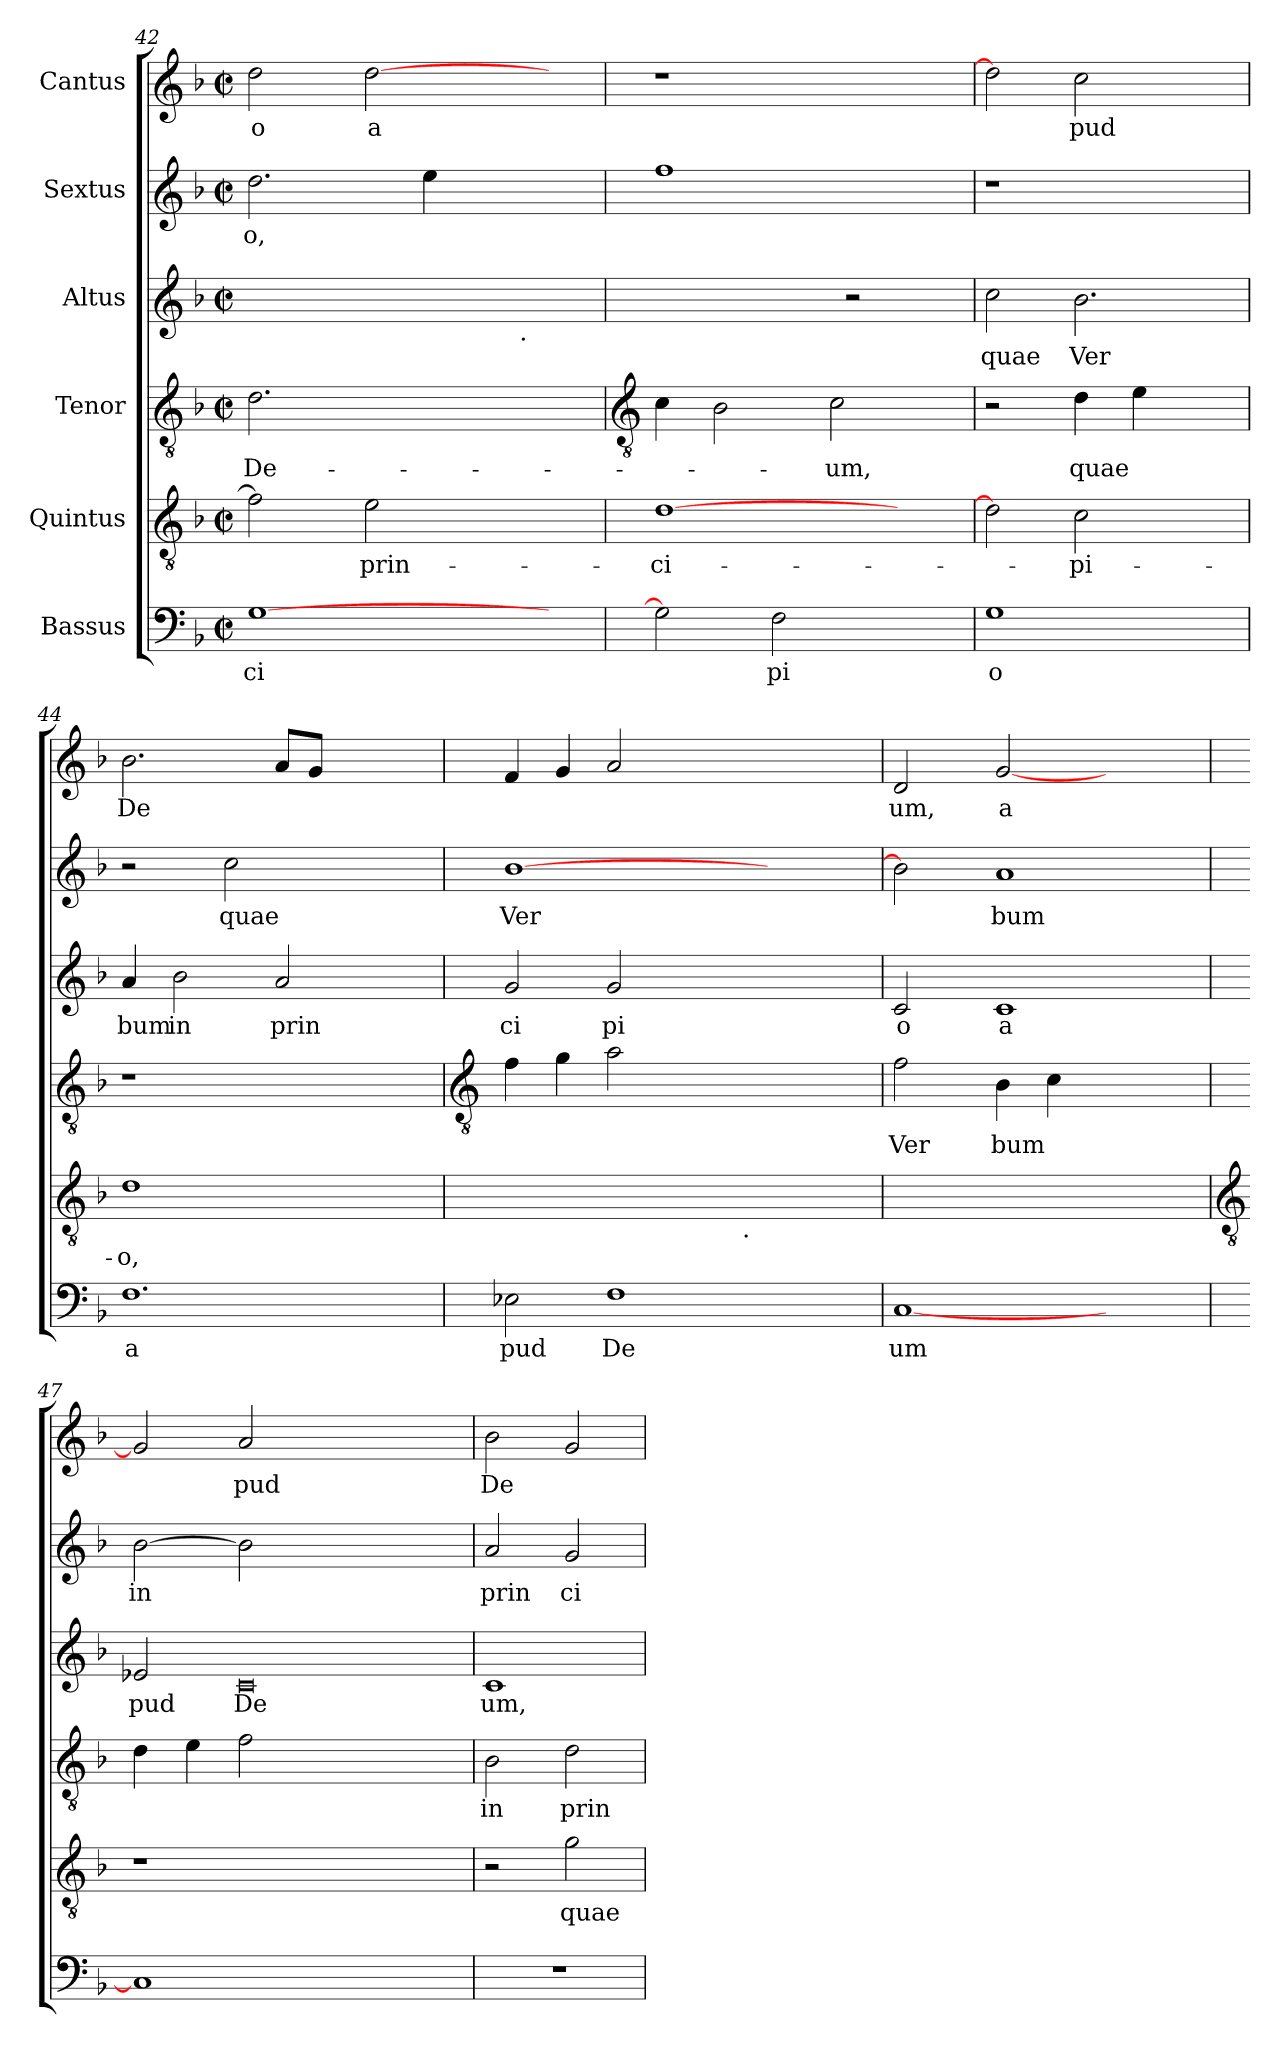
**kern	**text	**kern	**text	**kern	**text	**kern	**text	**kern	**text	**kern	**text
*part6	*part6	*part5	*part5	*part4	*part4	*part3	*part3	*part2	*part2	*part1	*part1
*staff6	*staff6	*staff5	*staff5	*staff4	*staff4	*staff3	*staff3	*staff2	*staff2	*staff1	*staff1
*I"Bassus	*	*I"Quintus	*	*I"Tenor	*	*I"Altus	*	*I"Sextus	*	*I"Cantus	*
!!LO:LB:g=z
*clefF4	*	*clefGv2	*	*clefGv2	*	*clefG2	*	*clefG2	*	*clefG2	*
*k[b-]	*	*k[b-]	*	*k[b-]	*	*k[b-]	*	*k[b-]	*	*k[b-]	*
*F:	*	*F:	*	*F:	*	*F:	*	*F:	*	*F:	*
*M2/2	*	*M2/2	*	*M2/2	*	*M2/2	*	*M2/2	*	*M2/2	*
*met(c|)	*	*met(c|)	*	*met(c|)	*	*met(c|)	*	*met(c|)	*	*met(c|)	*
=42A	=42A	=42A	=42A	=42A	=42A	=42A	=42A	=42A	=42A	=42A	=42A
!	!LO:LY:b	!	!	!	!LO:LY:b	!	!	!	!LO:LY:b	!	!LO:LY:b
[1G	ci	2f\]	.	2.d\	De-	4ryy	.	2.dd\	o,	2dd\	o
.	.	.	.	.	.	4ryy	.	.	.	.	.
!	!	!	!LO:LY:b	!	!	!	!	!	!	!	!LO:LY:b
.	.	2e\	prin-	.	.	4ryy	.	.	.	[2dd\	a
.	.	.	.	4...ryy	.	32ryy	.	4ee\	.	.	.
.	.	.	.	.	.	32ryy	.	.	.	.	.
.	.	.	.	.	.	32ryy	.	.	.	.	.
.	.	.	.	.	.	32ryy	.	.	.	.	.
.	.	.	.	.	.	32ryy	.	.	.	.	.
.	.	.	.	.	.	32ryy	.	.	.	.	.
!	!	!	!	!	!	!LO:TX:b:t=.	!	!	!	!	!
.	.	.	.	.	.	32ryy	.	.	.	.	.
.	.	.	.	.	.	4ryy	.	.	.	.	.
8..ryy	.	8..ryy	.	.	.	.	.	8..ryy	.	8..ryy	.
!!LO:LB:g=z
=43A	=43A	=43A	=43A	=43A	=43A	=43A	=43A	=43A	=43A	=43A	=43A
*	*	*	*	*clefGv2	*	*	*	*	*	*	*
!	!	!	!LO:LY:b	!	!	!	!	!	!	!	!
2G\]	.	[1d	-ci-	4c\	.	4ryy	.	1ff	.	1r	.
.	.	.	.	2B-\	.	4ryy	.	.	.	.	.
!	!LO:LY:b	!	!	!	!	!	!	!	!	!	!
2F\	pi	.	.	.	.	4ryy	.	.	.	.	.
!	!	!	!	!	!LO:LY:b	!	!	!	!	!	!
.	.	.	.	2c\	-um,	32ryy	.	.	.	.	.
.	.	.	.	.	.	2r	.	.	.	.	.
4ryy	.	4ryy	.	.	.	.	.	4ryy	.	4ryy	.
32ryy	.	32ryy	.	32ryy	.	.	.	32ryy	.	32ryy	.
!!LO:LB:g=z
=44	=44	=44	=44	=44	=44	=44	=44	=44	=44	=44	=44
!	!LO:LY:b	!	!	!	!	!	!LO:LY:b	!	!	!	!
1G	o	2d\]	.	2r	.	2cc\	quae	1r	.	2dd\]	.
!	!	!	!LO:LY:b	!	!LO:LY:b	!	!LO:LY:b	!	!	!	!LO:LY:b
.	.	2c\	-pi-	4d\	quae	2.b-\	Ver	.	.	2cc\	pud
.	.	.	.	4e\	.	.	.	.	.	.	.
4ryy	.	4ryy	.	4ryy	.	.	.	4ryy	.	4ryy	.
!!LO:LB:g=z
=44A	=44A	=44A	=44A	=44A	=44A	=44A	=44A	=44A	=44A	=44A	=44A
!	!LO:LY:b	!	!LO:LY:b	!	!	!	!LO:LY:b	!	!	!	!LO:LY:b
1.F	a	1d	-o,	1r	.	4a/	bum	2r	.	2.b-\	De
!	!	!	!	!	!	!	!LO:LY:b	!	!	!	!
.	.	.	.	.	.	2b-\	in	.	.	.	.
!	!	!	!	!	!	!	!	!	!LO:LY:b	!	!
.	.	.	.	.	.	.	.	2cc\	quae	.	.
!	!	!	!	!	!	!	!LO:LY:b	!	!	!	!
.	.	.	.	.	.	2a/	prin	.	.	8a/L	.
.	.	.	.	.	.	.	.	.	.	8g/J	.
.	.	2ryy	.	2ryy	.	.	.	2ryy	.	2ryy	.
.	.	.	.	.	.	4ryy	.	.	.	.	.
!!LO:LB:g=z
=45A	=45A	=45A	=45A	=45A	=45A	=45A	=45A	=45A	=45A	=45A	=45A
*	*	*	*	*clefGv2	*	*	*	*	*	*	*
!	!LO:LY:b	!	!	!	!	!	!LO:LY:b	!	!LO:LY:b	!	!
2E-X\	pud	4ryy	.	4f\	.	2g/	ci	[1b-	Ver	4f/	.
.	.	4ryy	.	4g\	.	.	.	.	.	4g/	.
!	!LO:LY:b	!	!	!	!	!	!LO:LY:b	!	!	!	!
1F	De	4ryy	.	2a\	.	2g/	pi	.	.	2a/	.
.	.	32ryy	.	.	.	.	.	.	.	.	.
.	.	32ryy	.	.	.	.	.	.	.	.	.
.	.	32ryy	.	.	.	.	.	.	.	.	.
.	.	32ryy	.	.	.	.	.	.	.	.	.
.	.	32ryy	.	.	.	.	.	.	.	.	.
.	.	32ryy	.	.	.	.	.	.	.	.	.
!	!	!LO:TX:b:t=.	!	!	!	!	!	!	!	!	!
.	.	32ryy	.	.	.	.	.	.	.	.	.
.	.	4ryy	.	.	.	.	.	.	.	.	.
.	.	.	.	2ryy	.	2ryy	.	2ryy	.	2ryy	.
.	.	4ryy	.	.	.	.	.	.	.	.	.
.	.	32ryy	.	.	.	.	.	.	.	.	.
!!LO:LB:g=z
=46A	=46A	=46A	=46A	=46A	=46A	=46A	=46A	=46A	=46A	=46A	=46A
!	!LO:LY:b	!	!	!	!LO:LY:b	!	!LO:LY:b	!	!	!	!LO:LY:b
[1C	um	4ryy	.	2f\	Ver	2c/	o	2b-\]	.	2d/	um,
.	.	4ryy	.	.	.	.	.	.	.	.	.
!	!	!	!	!	!LO:LY:b	!	!LO:LY:b	!	!LO:LY:b	!	!LO:LY:b
.	.	4ryy	.	4B-\	bum	1c	a	1a	bum	[2g/	a
.	.	32ryy	.	4c\	.	.	.	.	.	.	.
.	.	2ryy	.	.	.	.	.	.	.	.	.
2ryy	.	.	.	2ryy	.	.	.	.	.	2ryy	.
.	.	8..ryy	.	.	.	.	.	.	.	.	.
!!LO:LB:g=z
=47A	=47A	=47A	=47A	=47A	=47A	=47A	=47A	=47A	=47A	=47A	=47A
*	*	*clefGv2	*	*	*	*	*	*	*	*	*
!	!	!	!	!	!	!	!LO:LY:b	!	!LO:LY:b	!	!
1C]	.	1r	.	4d\	.	2e-X/	pud	[2b-\	in	2g/]	.
.	.	.	.	4e\	.	.	.	.	.	.	.
!	!	!	!	!	!	!	!LO:LY:b	!	!	!	!LO:LY:b
.	.	.	.	2f\	.	0c	De	2b-\]	.	2a/	pud
1.ryy	.	1.ryy	.	1.ryy	.	.	.	1.ryy	.	1.ryy	.
=48A	=48A	=48A	=48A	=48A	=48A	=48A	=48A	=48A	=48A	=48A	=48A
!	!	!	!	!	!LO:LY:b	!	!LO:LY:b	!	!LO:LY:b	!	!LO:LY:b
1r	.	2r	.	2B-\	in	1c	um,	2a/	prin	2b-\	De
!	!	!	!LO:LY:b	!	!LO:LY:b	!	!	!	!LO:LY:b	!	!
.	.	2g\	quae	2d\	prin	.	.	2g/	ci	2g/	.
=	=	=	=	=	=	=	=	=	=	=	=
*-	*-	*-	*-	*-	*-	*-	*-	*-	*-	*-	*-
